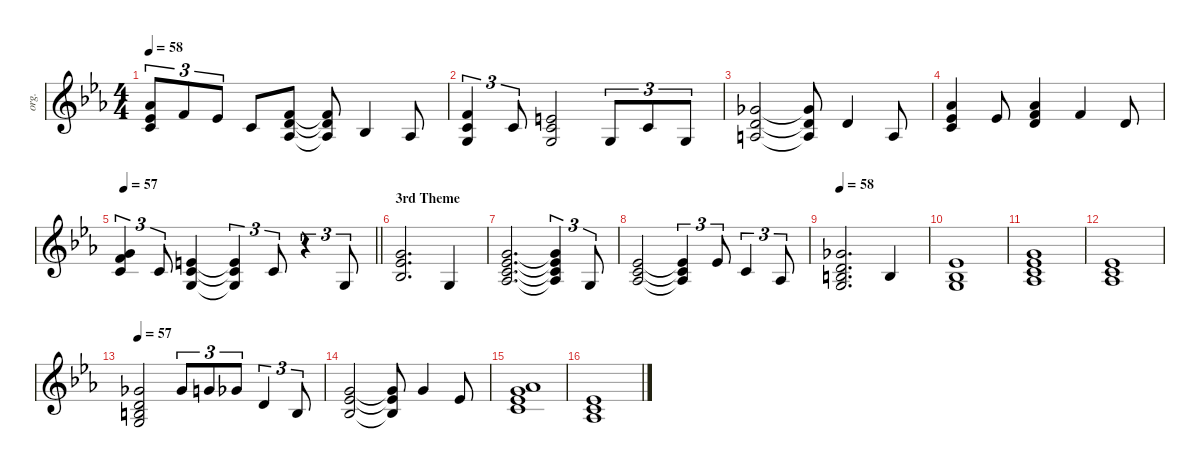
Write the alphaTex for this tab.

\defaultSystemsLayout 4
\hideDynamics
\bracketExtendMode groupsimilarinstruments
\otherSystemsTrackNameOrientation horizontal
\track ("Keyboard 2-hid" "org.") {instrument synthstrings1}
\staff {score}
\tuning (E4 B3 G3 D3 A2 E2)
\ts (4 4)
\tempo 58
\clef g2
\ks cminor
(4.1{acc b} 4.2{acc b} 5.3{acc forcenatural}).8{tu (3 2) dy f} 1.1{acc forcenatural}.8{tu (3 2)} 4.2{acc b}.8{tu (3 2)} 1.2{acc forcenatural}.8 (1.1{acc forcenatural} 3.2{acc forcenatural} 1.3{acc b}).8 (1.3{t acc b} 3.2{t acc forcenatural} 1.1{t acc forcenatural}).8 3.3{acc b}.4 1.3{acc b}.8 |
(1.1{acc forcenatural} 1.2{acc forcenatural} 0.3{acc forcenatural}).4{tu (3 2)} 1.2{acc forcenatural}.8{tu (3 2)} (0.1{acc forcenatural} 1.2{acc forcenatural} 0.3{acc forcenatural}).2 0.3{acc forcenatural}.8{tu (3 2)} 1.2{acc forcenatural}.8{tu (3 2)} 0.3{acc forcenatural}.8{tu (3 2)} |
(2.1{acc b} 3.2{acc forcenatural} 2.3{acc forcenatural}).2 (2.1{t acc b} 3.2{t acc forcenatural} 2.3{t acc forcenatural}).8 3.2{acc forcenatural}.4 2.3{acc forcenatural}.8 |
(4.1{acc b} 4.2{acc b} 5.3{acc forcenatural}).4 4.2{acc b}.8 (4.1{acc b} 6.2{acc forcenatural} 7.3{acc forcenatural}).4 6.2{acc forcenatural}.4 7.3{acc forcenatural}.8 |
\tempo 57
\barLineRight lightlight
(8.2{acc forcenatural} 10.3{acc forcenatural} 10.4{acc forcenatural}).4{tu (3 2)} 10.4{acc forcenatural}.8{tu (3 2)} (9.3{acc forcenatural} 10.4{acc forcenatural} 10.5{acc forcenatural}).4 (9.3{t acc forcenatural} 10.4{t acc forcenatural} 10.5{t acc forcenatural}).4{tu (3 2)} 10.4{acc forcenatural}.8{tu (3 2)} r.4{tu (3 2)} 10.5{acc forcenatural}.8{tu (3 2)} |
\section ("" "3rd Theme")
(8.2{acc forcenatural} 8.3{acc b} 8.4{acc b}).2{d} 0.3{acc forcenatural}.4 |
(8.2{acc forcenatural} 8.3{acc b} 10.4{acc forcenatural} 11.5{acc b}).2{d} (8.2{t acc forcenatural} 8.3{t acc b} 10.4{t acc forcenatural} 11.5{t acc b}).4{tu (3 2)} 0.3{acc forcenatural}.8{tu (3 2)} |
(4.2{acc b} 5.3{acc forcenatural} 6.4{acc b}).2 (4.2{t acc b} 5.3{t acc forcenatural} 6.4{t acc b}).4{tu (3 2)} 4.2{acc b}.8{tu (3 2)} 5.3{acc forcenatural}.4{tu (3 2)} 6.4{acc b}.8{tu (3 2)} |
\tempo 58
(2.1{acc b} 3.2{acc forcenatural} 4.3{acc forcenatural} 5.4{acc forcenatural}).2{d} 0.2{acc forcenatural}.4 |
(4.2{acc b} 3.3{acc b} 5.4{acc forcenatural}).1 |
(3.1{acc forcenatural} 4.2{acc b} 5.3{acc forcenatural} 6.4{acc b}).1 |
(4.2{acc b} 5.3{acc forcenatural} 6.4{acc b}).1 |
\tempo 57
(0.2{acc forcenatural} 11.3{acc b} 12.4{acc forcenatural} 10.5{acc forcenatural}).2 11.3{acc b}.8{tu (3 2)} 12.3{acc forcenatural}.8{tu (3 2)} 11.3{acc b}.8{tu (3 2)} 12.4{acc forcenatural}.4{tu (3 2)} 9.4{acc forcenatural}.8{tu (3 2)} |
(8.2{acc forcenatural} 8.3{acc b} 8.4{acc b}).2 (8.2{t acc forcenatural} 8.3{t acc b} 8.4{t acc b}).8 3.1{acc forcenatural}.4 4.2{acc b}.8 |
(4.1{acc b} 8.2{acc forcenatural} 8.3{acc b} 10.4{acc forcenatural}).1 |
(4.2{acc b} 5.3{acc forcenatural} 6.4{acc b}).1
